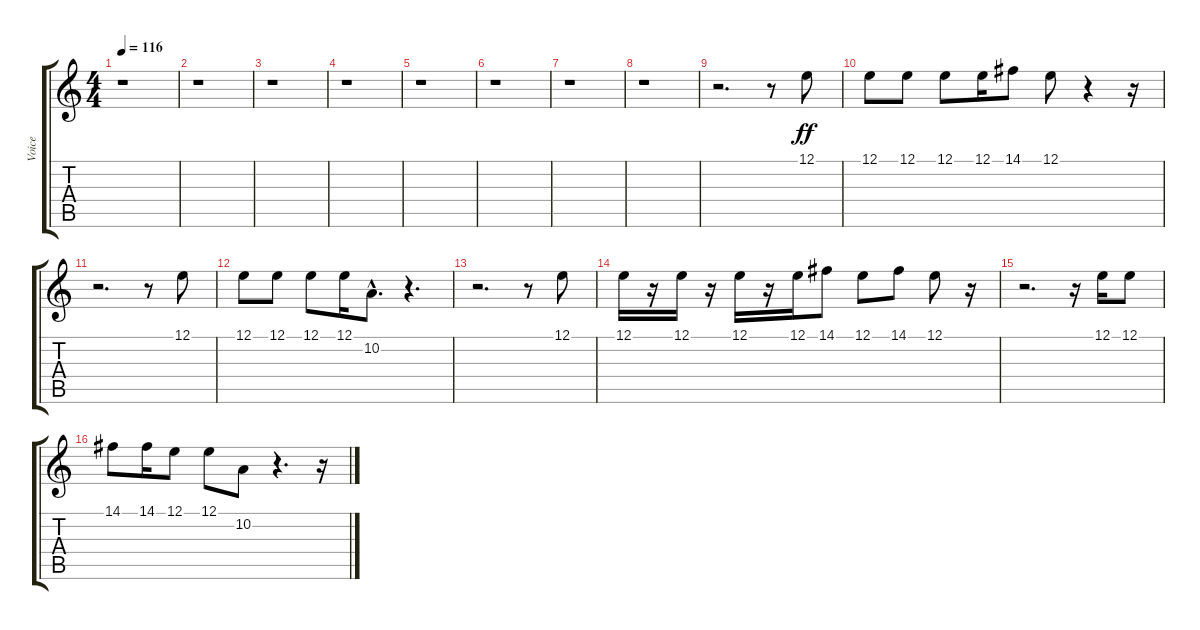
\track ("Voice" "Voice") {instrument trombone}
\staff {score tabs}
\tuning (E4 B3 G3 D3 A2 E2) {hide}
\ts (4 4)
\tempo 116
\clef g2
\ks c
r.1{dy ff instrument trombone} |
r.1 |
r.1 |
r.1 |
r.1 |
r.1 |
r.1 |
r.1 |
r.2{d} r.8 12.1.8 |
12.1.8 12.1.8 12.1.8 12.1.16 14.1.8 12.1.8 r.4 r.16 |
r.2{d} r.8 12.1.8 |
12.1.8 12.1.8 12.1.8 12.1.16 10.2{hac}.8{d} r.4{d} |
r.2{d} r.8 12.1.8 |
12.1.16 r.16 12.1.16 r.16 12.1.16 r.16 12.1.16 14.1.8 12.1.8 14.1.8 12.1.8 r.16 |
r.2{d} r.16 12.1.16 12.1.8 |
14.1.8 14.1.16 12.1.8 12.1.8 10.2.8 r.4{d} r.16
